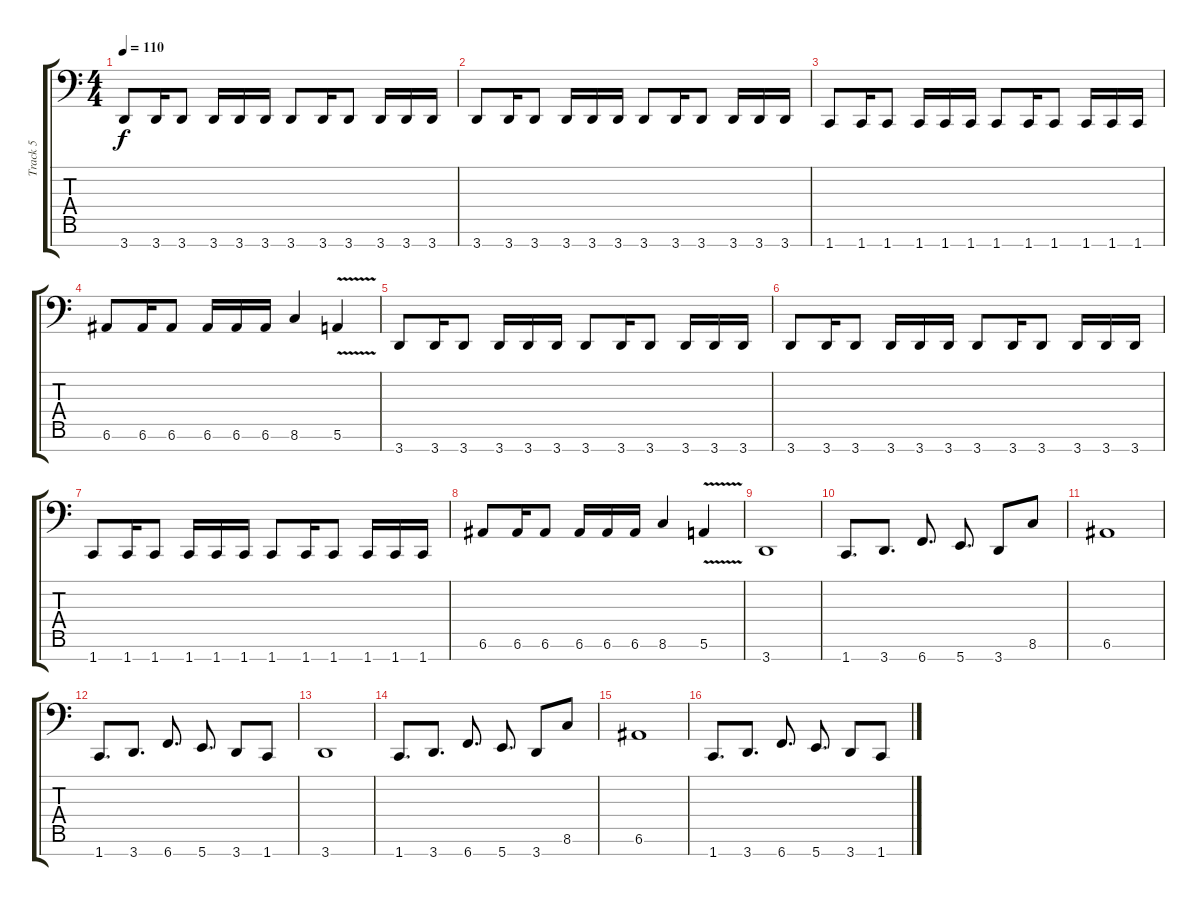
\track ("Track 5" "Track 5") {instrument electricbasspick}
\staff {score tabs}
\tuning (E3 B2 G2 D2 A1 E1 B0) {hide}
\ts (4 4)
\tempo 110
\clef f4
\ks c
3.7.8{dy f} 3.7.16 3.7.8 3.7.16 3.7.16 3.7.16 3.7.8 3.7.16 3.7.8 3.7.16 3.7.16 3.7.16 |
3.7.8 3.7.16 3.7.8 3.7.16 3.7.16 3.7.16 3.7.8 3.7.16 3.7.8 3.7.16 3.7.16 3.7.16 |
1.7.8 1.7.16 1.7.8 1.7.16 1.7.16 1.7.16 1.7.8 1.7.16 1.7.8 1.7.16 1.7.16 1.7.16 |
6.6.8 6.6.16 6.6.8 6.6.16 6.6.16 6.6.16 8.6.4 5.6{v}.4 |
3.7.8 3.7.16 3.7.8 3.7.16 3.7.16 3.7.16 3.7.8 3.7.16 3.7.8 3.7.16 3.7.16 3.7.16 |
3.7.8 3.7.16 3.7.8 3.7.16 3.7.16 3.7.16 3.7.8 3.7.16 3.7.8 3.7.16 3.7.16 3.7.16 |
1.7.8 1.7.16 1.7.8 1.7.16 1.7.16 1.7.16 1.7.8 1.7.16 1.7.8 1.7.16 1.7.16 1.7.16 |
6.6.8 6.6.16 6.6.8 6.6.16 6.6.16 6.6.16 8.6.4 5.6{v}.4 |
3.7.1 |
1.7.8{d} 3.7.8{d} 6.7.8{d} 5.7.8{d} 3.7.8 8.6.8 |
6.6.1 |
1.7.8{d} 3.7.8{d} 6.7.8{d} 5.7.8{d} 3.7.8 1.7.8 |
3.7.1 |
1.7.8{d} 3.7.8{d} 6.7.8{d} 5.7.8{d} 3.7.8 8.6.8 |
6.6.1 |
1.7.8{d} 3.7.8{d} 6.7.8{d} 5.7.8{d} 3.7.8 1.7.8
